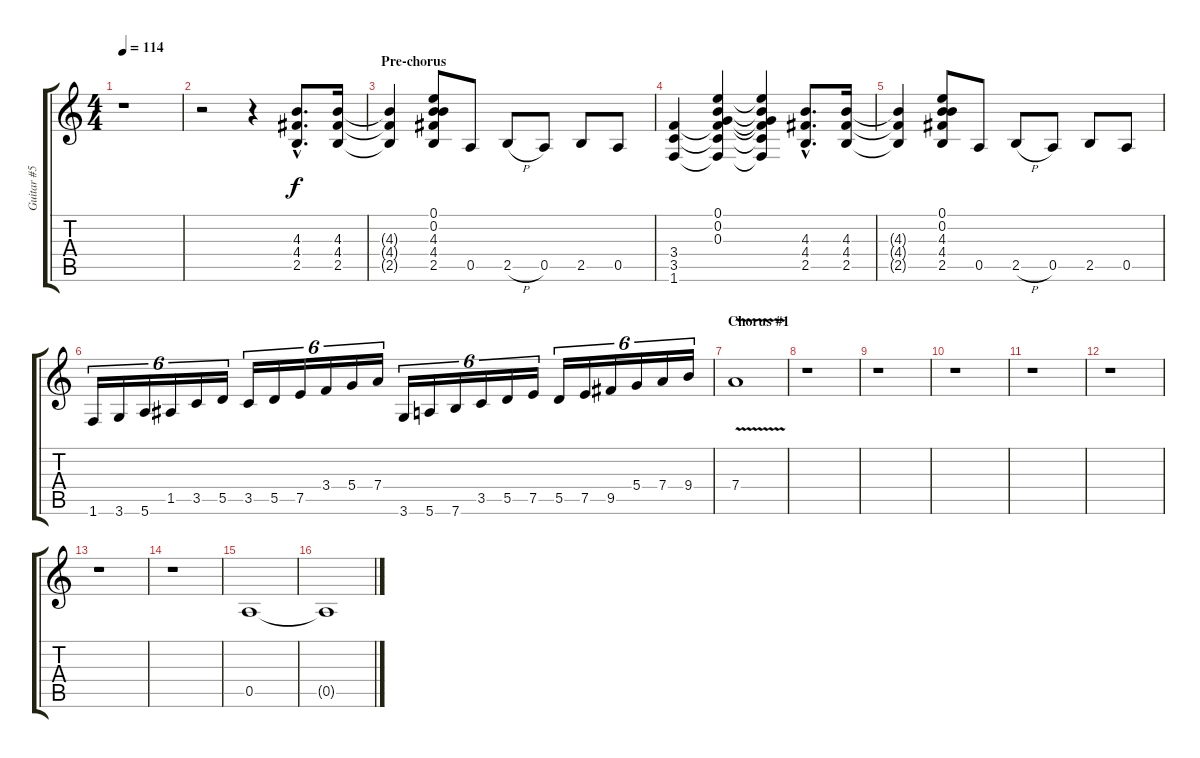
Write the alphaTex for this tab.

\track ("Guitar #5 - Overdub" "Guitar #5 ") {instrument distortionguitar}
\staff {score tabs}
\tuning (E4 B3 G3 D3 A2 E2) {hide}
\ts (4 4)
\tempo 114
\clef g2
\ks c
r.1{dy f} |
r.2 r.4 (4.3{hac} 4.4{hac} 2.5{hac}).8{d} (4.3 4.4 2.5).16 |
\section ("" "Pre-chorus")
(4.3{t} 4.4{t} 2.5{t}).4 (0.1 0.2 4.3 4.4 2.5).8 0.5.8 2.5{h}.8 0.5.8 2.5.8 0.5.8 |
(3.4 3.5 1.6).4 (0.1 0.2 0.3 3.4{t} 3.5{t} 1.6{t}).4 (0.1{t} 0.2{t} 0.3{t} 3.4{t} 3.5{t} 1.6{t}).4 (4.3{hac} 4.4{hac} 2.5{hac}).8{d} (4.3 4.4 2.5).16 |
(4.3{t} 4.4{t} 2.5{t}).4 (0.1 0.2 4.3 4.4 2.5).8 0.5.8 2.5{h}.8 0.5.8 2.5.8 0.5.8 |
1.6.16{tu (6 4)} 3.6.16{tu (6 4)} 5.6.16{tu (6 4)} 1.5.16{tu (6 4)} 3.5.16{tu (6 4)} 5.5.16{tu (6 4)} 3.5.16{tu (6 4)} 5.5.16{tu (6 4)} 7.5.16{tu (6 4)} 3.4.16{tu (6 4)} 5.4.16{tu (6 4)} 7.4.16{tu (6 4)} 3.6.16{tu (6 4)} 5.6.16{tu (6 4)} 7.6.16{tu (6 4)} 3.5.16{tu (6 4)} 5.5.16{tu (6 4)} 7.5.16{tu (6 4)} 5.5.16{tu (6 4)} 7.5.16{tu (6 4)} 9.5.16{tu (6 4)} 5.4.16{tu (6 4)} 7.4.16{tu (6 4)} 9.4.16{tu (6 4)} |
\section ("" "Chorus #1")
7.4{v}.1 |
r.1 |
r.1 |
r.1 |
r.1 |
r.1 |
r.1 |
r.1 |
0.5.1 |
0.5{t}.1
